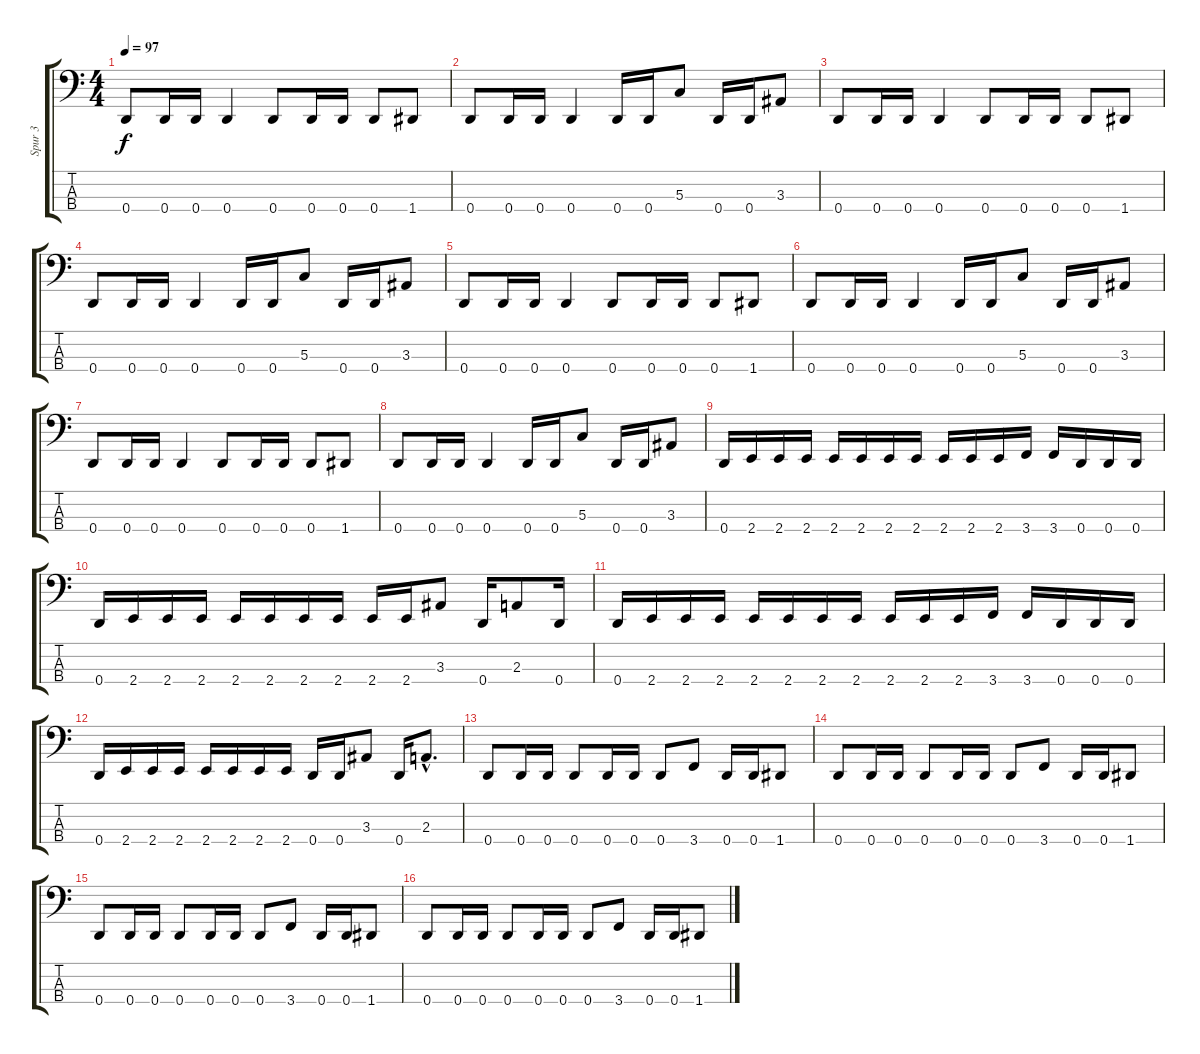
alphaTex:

\track ("Spur 3" "Spur 3") {instrument electricbasspick}
\staff {score tabs}
\tuning (F2 C2 G1 D1) {hide}
\ts (4 4)
\tempo 97
\clef f4
\ks c
0.4.8{dy f} 0.4.16 0.4.16 0.4.4 0.4.8 0.4.16 0.4.16 0.4.8 1.4.8 |
0.4.8 0.4.16 0.4.16 0.4.4 0.4.16 0.4.16 5.3.8 0.4.16 0.4.16 3.3.8 |
0.4.8 0.4.16 0.4.16 0.4.4 0.4.8 0.4.16 0.4.16 0.4.8 1.4.8 |
0.4.8 0.4.16 0.4.16 0.4.4 0.4.16 0.4.16 5.3.8 0.4.16 0.4.16 3.3.8 |
0.4.8 0.4.16 0.4.16 0.4.4 0.4.8 0.4.16 0.4.16 0.4.8 1.4.8 |
0.4.8 0.4.16 0.4.16 0.4.4 0.4.16 0.4.16 5.3.8 0.4.16 0.4.16 3.3.8 |
0.4.8 0.4.16 0.4.16 0.4.4 0.4.8 0.4.16 0.4.16 0.4.8 1.4.8 |
0.4.8 0.4.16 0.4.16 0.4.4 0.4.16 0.4.16 5.3.8 0.4.16 0.4.16 3.3.8 |
0.4.16 2.4.16 2.4.16 2.4.16 2.4.16 2.4.16 2.4.16 2.4.16 2.4.16 2.4.16 2.4.16 3.4.16 3.4.16 0.4.16 0.4.16 0.4.16 |
0.4.16 2.4.16 2.4.16 2.4.16 2.4.16 2.4.16 2.4.16 2.4.16 2.4.16 2.4.16 3.3.8 0.4.16 2.3.8 0.4.16 |
0.4.16 2.4.16 2.4.16 2.4.16 2.4.16 2.4.16 2.4.16 2.4.16 2.4.16 2.4.16 2.4.16 3.4.16 3.4.16 0.4.16 0.4.16 0.4.16 |
0.4.16 2.4.16 2.4.16 2.4.16 2.4.16 2.4.16 2.4.16 2.4.16 0.4.16 0.4.16 3.3.8 0.4.16 2.3{hac}.8{d} |
0.4.8 0.4.16 0.4.16 0.4.8 0.4.16 0.4.16 0.4.8 3.4.8 0.4.16 0.4.16 1.4.8 |
0.4.8 0.4.16 0.4.16 0.4.8 0.4.16 0.4.16 0.4.8 3.4.8 0.4.16 0.4.16 1.4.8 |
0.4.8 0.4.16 0.4.16 0.4.8 0.4.16 0.4.16 0.4.8 3.4.8 0.4.16 0.4.16 1.4.8 |
0.4.8 0.4.16 0.4.16 0.4.8 0.4.16 0.4.16 0.4.8 3.4.8 0.4.16 0.4.16 1.4.8
